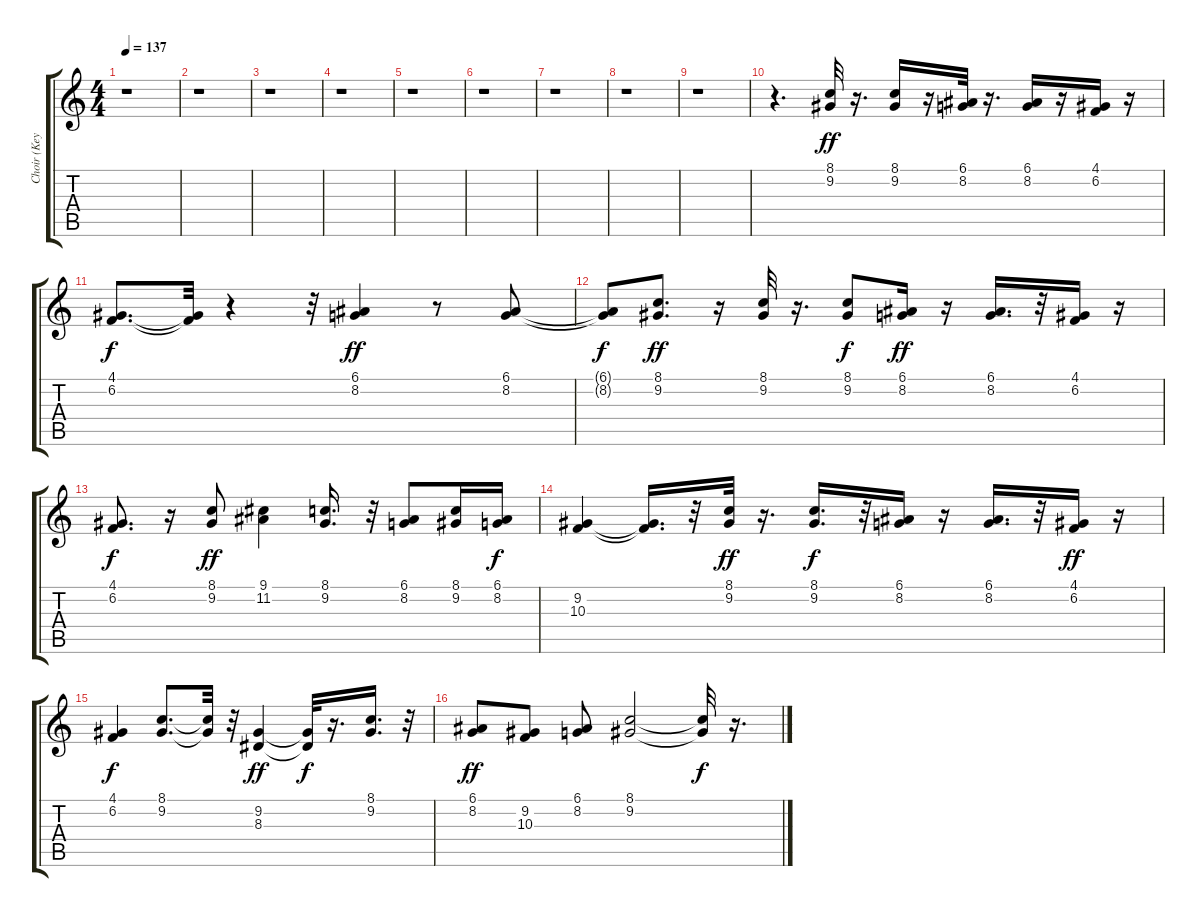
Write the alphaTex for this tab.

\track ("Choir (Keyboard)" "Choir (Key") {instrument choiraahs}
\staff {score tabs}
\tuning (E4 B3 G3 D3 A2 E2) {hide}
\ts (4 4)
\tempo 137
\clef g2
\ks c
r.1{dy ff} |
r.1 |
r.1 |
r.1 |
r.1 |
r.1 |
r.1 |
r.1 |
r.1 |
r.4{d} (8.1 9.2).32 r.16{d} (8.1 9.2).16 r.16 (6.1 8.2).32 r.16{d} (6.1 8.2).16 r.16 (4.1 6.2).16 r.16 |
(4.1 6.2).8{d dy f} (4.1{t} 6.2{t}).32 r.4 r.32 (6.1 8.2).4{dy ff} r.8 (6.1 8.2).8 |
(6.1{t} 8.2{t}).8{dy f} (8.1 9.2).8{d dy ff} r.16 (8.1 9.2).32 r.16{d} (8.1 9.2).8{dy f} (6.1 8.2).16{dy ff} r.16 (6.1 8.2).16{d} r.32 (4.1 6.2).16 r.16 |
(4.1 6.2).8{d dy f} r.16 (8.1 9.2).8{dy ff} (9.1 11.2).4 (8.1 9.2).16{d} r.32 (6.1 8.2).8 (8.1 9.2).16 (6.1 8.2).16{dy f} |
(9.2 10.3).4 (9.2{t} 10.3{t}).16{d} r.32 (8.1 9.2).32{dy ff} r.16{d} (8.1 9.2).16{d dy f} r.32 (6.1 8.2).16 r.16 (6.1 8.2).16{d} r.32 (4.1 6.2).16{dy ff} r.16 |
(4.1 6.2).4{dy f} (8.1 9.2).8{d} (8.1{t} 9.2{t}).32 r.32 (9.2 8.3).4{dy ff} (9.2{t} 8.3{t}).32{dy f} r.16{d} (8.1 9.2).16{d} r.32 |
(6.1 8.2).8{dy ff} (9.2 10.3).8 (6.1 8.2).8 (8.1 9.2).2 (8.1{t} 9.2{t}).32{dy f} r.16{d}
